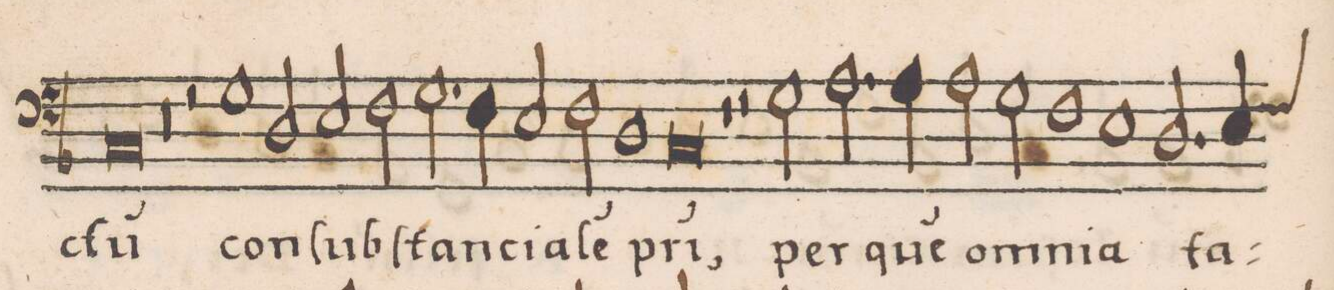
**kern	**text
*I"BASSVS	*
*clefF4	*
*k[b-]	*
*met(C|)	*
*M2/1	*
0C/	-ctu(m)
=56-	=56-
0r	.
=57-	=57-
2r	.
1G\	con-
2D/	.
=58-	=58-
2E/	-ſub-
2F\	.
2.G\	-ſtan-
4F\	-ci-
=59-	=59-
2E/	-a-
2F\	-le(m)
1D\	p(at)-
=60-	=60-
0C/	-ri,
=61-	=61-
1r	.
2r	.
2G\	per
=62-	=62-
2.A\	.
4A\	que(m)
2A\	om-
2G\	.
=63-	=63-
1F\	-ni-
1E\	-a
=64-	=64-
2.D/	fa-
*custos:F	*
4E/	.
*-	*-
